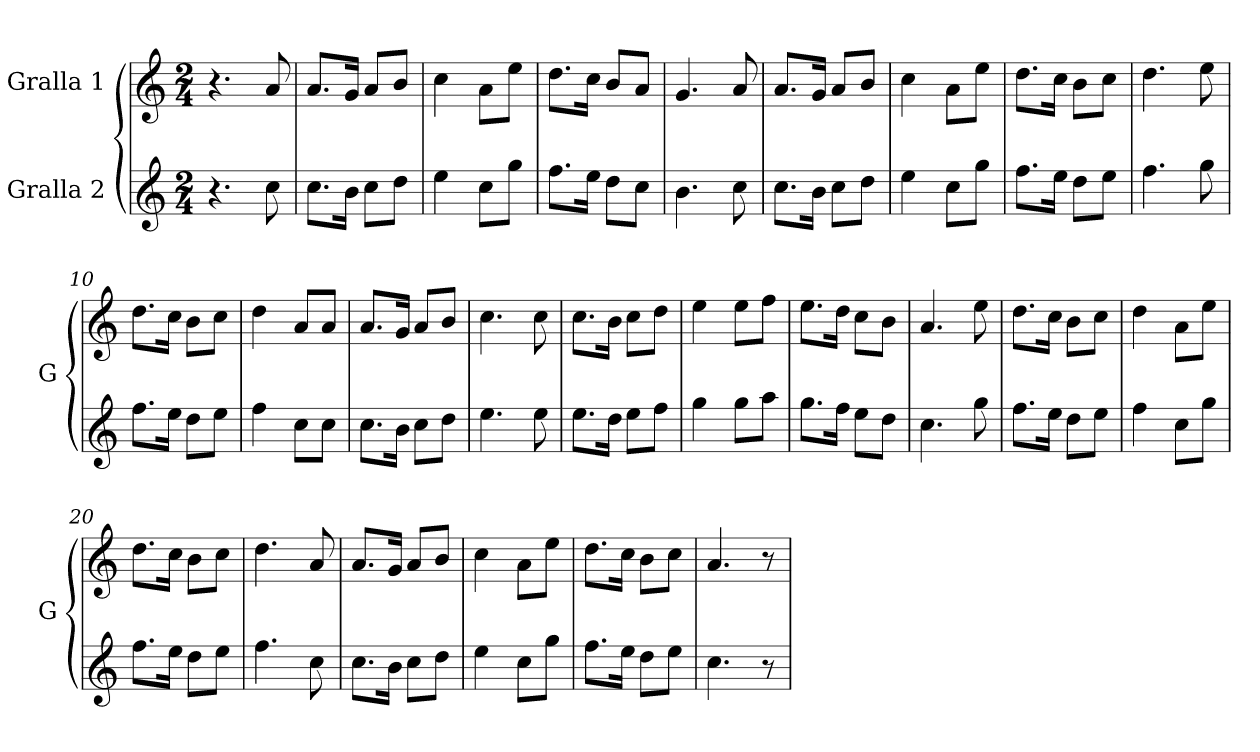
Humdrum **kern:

**kern	**kern
*part2	*part1
*staff2	*staff1
*I"Gralla 2	*I"Gralla 1
*I'G	*I'G
*clefG2	*clefG2
*k[]	*k[]
*M2/4	*M2/4
*MM80	*MM80
=1	=1
4.r	4.r
8cc\	8a/
=2	=2
8.cc\L	8.a/L
16b\Jk	16g/Jk
8cc\L	8a/L
8dd\J	8b/J
=3	=3
4ee\	4cc\
8cc\L	8a\L
8gg\J	8ee\J
=4	=4
8.ff\L	8.dd\L
16ee\Jk	16cc\Jk
8dd\L	8b/L
8cc\J	8a/J
=5	=5
4.b\	4.g/
8cc\	8a/
=6	=6
8.cc\L	8.a/L
16b\Jk	16g/Jk
8cc\L	8a/L
8dd\J	8b/J
=7	=7
4ee\	4cc\
8cc\L	8a\L
8gg\J	8ee\J
=8	=8
8.ff\L	8.dd\L
16ee\Jk	16cc\Jk
8dd\L	8b\L
8ee\J	8cc\J
!!LO:LB:g=z
=9	=9
4.ff\	4.dd\
8gg\	8ee\
=10	=10
8.ff\L	8.dd\L
16ee\Jk	16cc\Jk
8dd\L	8b\L
8ee\J	8cc\J
=11	=11
4ff\	4dd\
8cc\L	8a/L
8cc\J	8a/J
=12	=12
8.cc\L	8.a/L
16b\Jk	16g/Jk
8cc\L	8a/L
8dd\J	8b/J
=13	=13
4.ee\	4.cc\
8ee\	8cc\
=14	=14
8.ee\L	8.cc\L
16dd\Jk	16b\Jk
8ee\L	8cc\L
8ff\J	8dd\J
=15	=15
4gg\	4ee\
8gg\L	8ee\L
8aa\J	8ff\J
=16	=16
8.gg\L	8.ee\L
16ff\Jk	16dd\Jk
8ee\L	8cc\L
8dd\J	8b\J
=17	=17
4.cc\	4.a/
8gg\	8ee\
!!LO:LB:g=z
=18	=18
8.ff\L	8.dd\L
16ee\Jk	16cc\Jk
8dd\L	8b\L
8ee\J	8cc\J
=19	=19
4ff\	4dd\
8cc\L	8a\L
8gg\J	8ee\J
=20	=20
8.ff\L	8.dd\L
16ee\Jk	16cc\Jk
8dd\L	8b\L
8ee\J	8cc\J
=21	=21
4.ff\	4.dd\
8cc\	8a/
=22	=22
8.cc\L	8.a/L
16b\Jk	16g/Jk
8cc\L	8a/L
8dd\J	8b/J
=23	=23
4ee\	4cc\
8cc\L	8a\L
8gg\J	8ee\J
=24	=24
8.ff\L	8.dd\L
16ee\Jk	16cc\Jk
8dd\L	8b\L
8ee\J	8cc\J
=25	=25
4.cc\	4.a/
8r	8r
=	=
*-	*-
